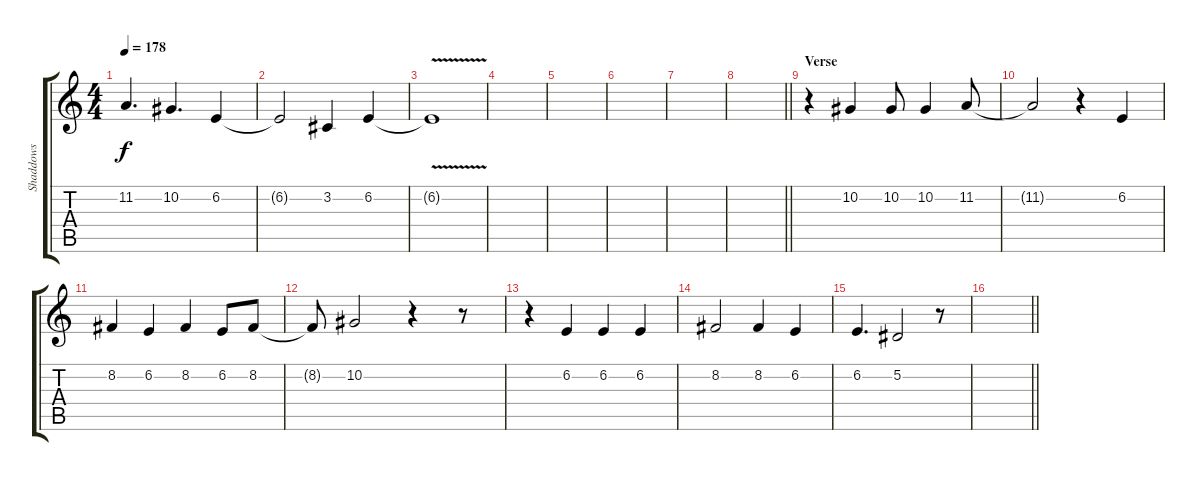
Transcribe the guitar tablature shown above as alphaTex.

\track ("Shaddows" "Shaddows") {instrument cello}
\staff {score tabs}
\tuning (Eb4 Bb3 Gb3 Db3 Ab2 Eb2) {hide}
\ts (4 4)
\tempo 178
\clef g2
\ks c
11.2.4{d dy f} 10.2.4{d} 6.2.4 |
6.2{t}.2 3.2.4 6.2.4 |
6.2{v t}.1 |
|
|
|
|
\barLineRight lightlight
|
\section ("" "Verse")
r.4 10.2.4 10.2.8 10.2.4 11.2.8 |
11.2{t}.2 r.4 6.2.4 |
8.2.4 6.2.4 8.2.4 6.2.8 8.2.8 |
8.2{t}.8 10.2.2 r.4 r.8 |
r.4 6.2.4 6.2.4 6.2.4 |
8.2.2 8.2.4 6.2.4 |
6.2.4{d} 5.2.2 r.8 |
\barLineRight lightlight
